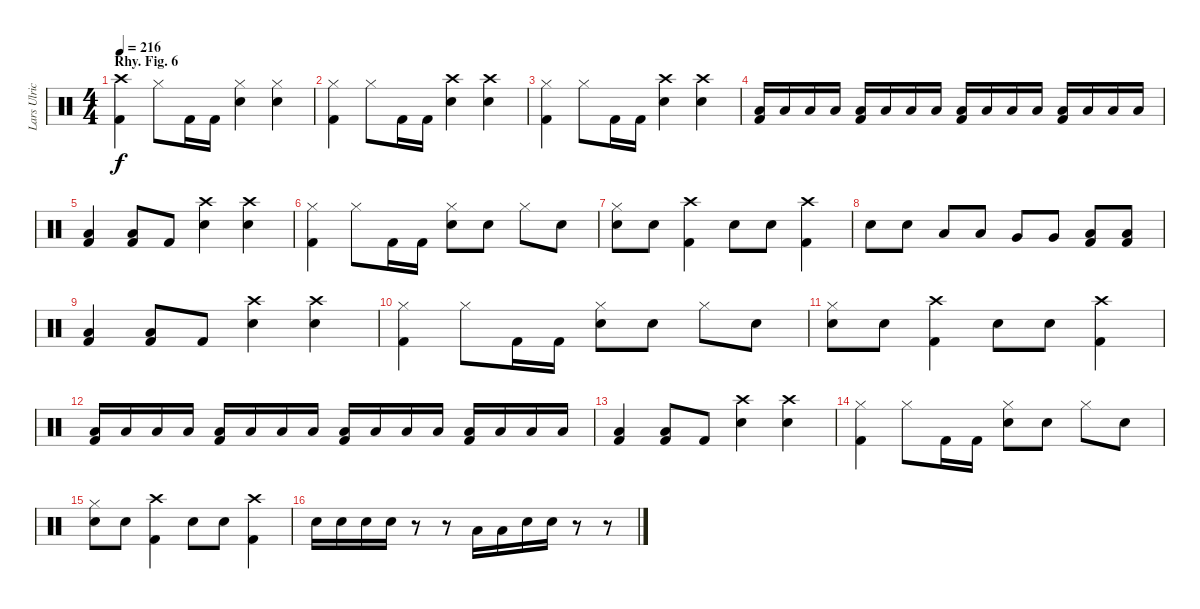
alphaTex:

\track ("Lars Ulrich (Drum)" "Lars Ulric") {instrument percussion}
\staff {score}
\articulation defaults
\ts (4 4)
\section ("" "Rhy. Fig. 6")
\tempo 216
\clef neutral
\ks c
("Crash high (hit)" "Kick (hit) 2").4{dy f} "Hi-Hat (closed)".8 "Kick (hit) 2".16 "Kick (hit) 2".16 ("Hi-Hat (closed)" "Electric Snare (hit)").4 ("Hi-Hat (closed)" "Electric Snare (hit)").4 |
("Hi-Hat (closed)" "Kick (hit) 2").4 "Hi-Hat (closed)".8 "Kick (hit) 2".16 "Kick (hit) 2".16 ("Crash high (hit)" "Electric Snare (hit)").4 ("Crash high (hit)" "Electric Snare (hit)").4 |
("Hi-Hat (closed)" "Kick (hit) 2").4 "Hi-Hat (closed)".8 "Kick (hit) 2".16 "Kick (hit) 2".16 ("Crash high (hit)" "Electric Snare (hit)").4 ("Crash high (hit)" "Electric Snare (hit)").4 |
("Low Floor Tom (hit)" "Kick (hit) 2").16 "Low Floor Tom (hit)".16 "Low Floor Tom (hit)".16 "Low Floor Tom (hit)".16 ("Low Floor Tom (hit)" "Kick (hit) 2").16 "Low Floor Tom (hit)".16 "Low Floor Tom (hit)".16 "Low Floor Tom (hit)".16 ("Low Floor Tom (hit)" "Kick (hit) 2").16 "Low Floor Tom (hit)".16 "Low Floor Tom (hit)".16 "Low Floor Tom (hit)".16 ("Low Floor Tom (hit)" "Kick (hit) 2").16 "Low Floor Tom (hit)".16 "Low Floor Tom (hit)".16 "Low Floor Tom (hit)".16 |
("Low Floor Tom (hit)" "Kick (hit) 2").4 ("Low Floor Tom (hit)" "Kick (hit) 2").8 "Kick (hit) 2".8 ("Crash high (hit)" "Electric Snare (hit)").4 ("Crash high (hit)" "Electric Snare (hit)").4 |
("Hi-Hat (closed)" "Kick (hit) 2").4 "Hi-Hat (closed)".8 "Kick (hit) 2".16 "Kick (hit) 2".16 ("Hi-Hat (closed)" "Electric Snare (hit)").8 "Electric Snare (hit)".8 "Hi-Hat (closed)".8 "Electric Snare (hit)".8 |
("Hi-Hat (closed)" "Electric Snare (hit)").8 "Electric Snare (hit)".8 ("Crash high (hit)" "Kick (hit) 2").4 "Electric Snare (hit)".8 "Electric Snare (hit)".8 ("Crash high (hit)" "Kick (hit) 2").4 |
"Electric Snare (hit)".8 "Electric Snare (hit)".8 "Low Floor Tom (hit)".8 "Low Floor Tom (hit)".8 "Very Low Tom (hit)".8 "Very Low Tom (hit)".8 ("Low Floor Tom (hit)" "Kick (hit) 2").8 ("Low Floor Tom (hit)" "Kick (hit) 2").8 |
("Low Floor Tom (hit)" "Kick (hit) 2").4 ("Low Floor Tom (hit)" "Kick (hit) 2").8 "Kick (hit) 2".8 ("Crash high (hit)" "Electric Snare (hit)").4 ("Crash high (hit)" "Electric Snare (hit)").4 |
("Hi-Hat (closed)" "Kick (hit) 2").4 "Hi-Hat (closed)".8 "Kick (hit) 2".16 "Kick (hit) 2".16 ("Hi-Hat (closed)" "Electric Snare (hit)").8 "Electric Snare (hit)".8 "Hi-Hat (closed)".8 "Electric Snare (hit)".8 |
("Hi-Hat (closed)" "Electric Snare (hit)").8 "Electric Snare (hit)".8 ("Crash high (hit)" "Kick (hit) 2").4 "Electric Snare (hit)".8 "Electric Snare (hit)".8 ("Crash high (hit)" "Kick (hit) 2").4 |
("Low Floor Tom (hit)" "Kick (hit) 2").16 "Low Floor Tom (hit)".16 "Low Floor Tom (hit)".16 "Low Floor Tom (hit)".16 ("Low Floor Tom (hit)" "Kick (hit) 2").16 "Low Floor Tom (hit)".16 "Low Floor Tom (hit)".16 "Low Floor Tom (hit)".16 ("Low Floor Tom (hit)" "Kick (hit) 2").16 "Low Floor Tom (hit)".16 "Low Floor Tom (hit)".16 "Low Floor Tom (hit)".16 ("Low Floor Tom (hit)" "Kick (hit) 2").16 "Low Floor Tom (hit)".16 "Low Floor Tom (hit)".16 "Low Floor Tom (hit)".16 |
("Low Floor Tom (hit)" "Kick (hit) 2").4 ("Low Floor Tom (hit)" "Kick (hit) 2").8 "Kick (hit) 2".8 ("Crash high (hit)" "Electric Snare (hit)").4 ("Crash high (hit)" "Electric Snare (hit)").4 |
("Hi-Hat (closed)" "Kick (hit) 2").4 "Hi-Hat (closed)".8 "Kick (hit) 2".16 "Kick (hit) 2".16 ("Hi-Hat (closed)" "Electric Snare (hit)").8 "Electric Snare (hit)".8 "Hi-Hat (closed)".8 "Electric Snare (hit)".8 |
("Hi-Hat (closed)" "Electric Snare (hit)").8 "Electric Snare (hit)".8 ("Crash high (hit)" "Kick (hit) 2").4 "Electric Snare (hit)".8 "Electric Snare (hit)".8 ("Crash high (hit)" "Kick (hit) 2").4 |
"Electric Snare (hit)".16 "Electric Snare (hit)".16 "Electric Snare (hit)".16 "Electric Snare (hit)".16 r.8 r.8 "Low Floor Tom (hit)".16 "Low Floor Tom (hit)".16 "Electric Snare (hit)".16 "Electric Snare (hit)".16 r.8 r.8
